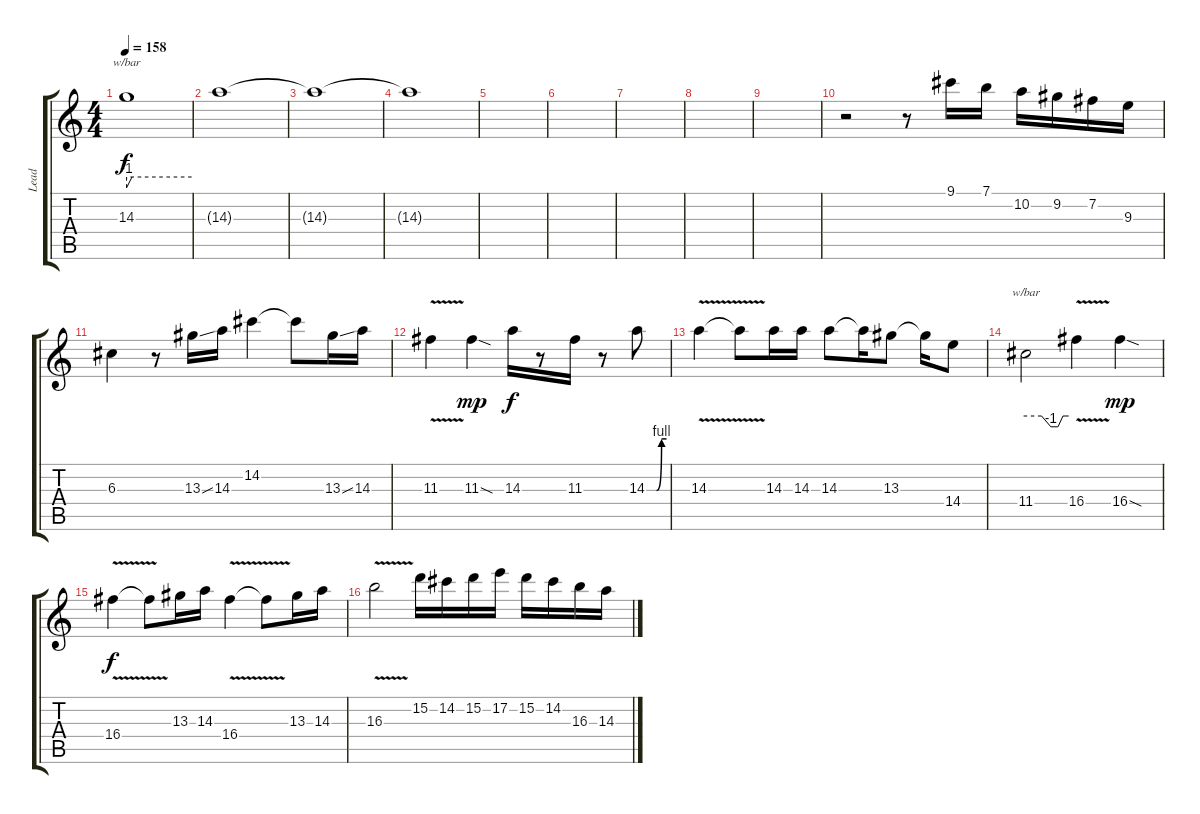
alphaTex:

\track ("Lead" "Lead") {instrument overdrivenguitar}
\staff {score tabs}
\tuning (E4 B3 G3 D3 A2 E2) {hide}
\ts (4 4)
\section ("" "")
\tempo 158
\clef g2
\ks c
14.3.1{tbe (custom default 0 -4 5 0 60 0) dy f} |
14.3{t}.1 |
14.3{t}.1 |
14.3{t}.1 |
|
|
|
|
|
\section ("" "")
r.2 r.8 9.1.16 7.1.16 10.2.16 9.2.16 7.2.16 9.3.16 |
6.3.4 r.8 13.3{ss}.16 14.3.16 14.2.4 14.2{t}.8 13.3{ss}.16 14.3.16 |
11.3{v}.4 11.3{sod}.4{dy mp} 14.3.16{dy f} r.8 11.3.16 r.8 14.3{be (custom 0 0 30 0 45 4 60 4)}.8 |
14.3{v}.4 14.3{t}.8 14.3.16 14.3.16 14.3.8 14.3{t}.16 13.3.8 13.3{t}.16 14.4.8 |
11.4.2{tbe (custom default 0 0 22 0 35 -4 45 -4 52 0 60 0)} 16.4{v}.4 16.4{sod}.4{dy mp} |
16.4{v}.4{dy f} 16.4{t}.8 13.3.16 14.3.16 16.4{v}.4 16.4{t}.8 13.3.16 14.3.16 |
16.3{v}.2 15.2.16 14.2.16 15.2.16 17.2.16 15.2.16 14.2.16 16.3.16 14.3.16
